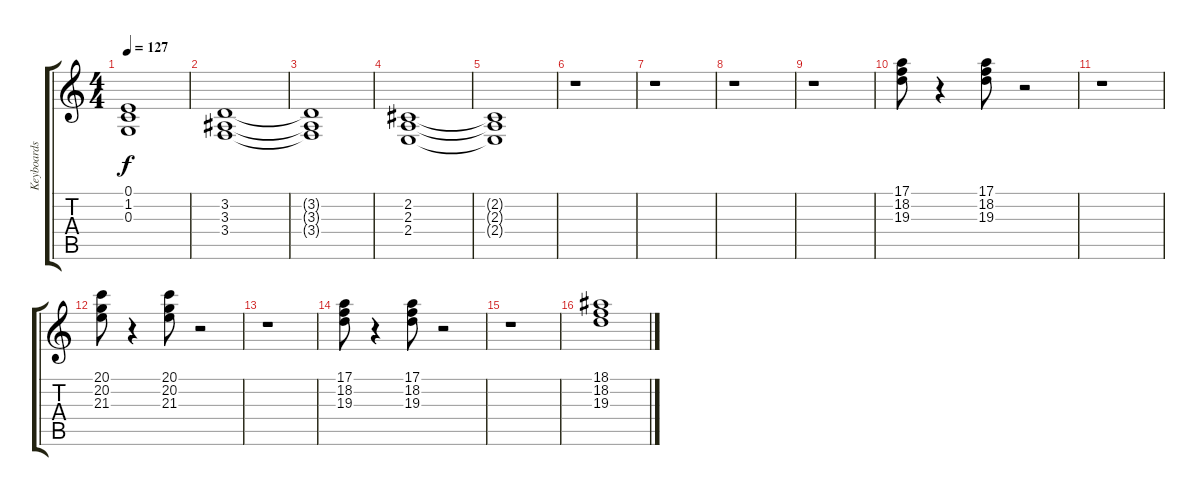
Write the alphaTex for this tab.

\track ("Keyboards" "Keyboards") {instrument synthstrings1}
\staff {score tabs}
\tuning (E4 B3 G3 D3 A2 E2) {hide}
\ts (4 4)
\tempo 127
\clef g2
\ks c
(0.1{t} 1.2{t} 0.3{t}).1{dy f} |
(3.2 3.3 3.4).1 |
(3.2{t} 3.3{t} 3.4{t}).1 |
(2.2 2.3 2.4).1 |
(2.2{t} 2.3{t} 2.4{t}).1 |
r.1 |
r.1 |
r.1 |
r.1 |
(17.1 18.2 19.3).8 r.4 (17.1 18.2 19.3).8 r.2 |
r.1 |
(20.1 20.2 21.3).8 r.4 (20.1 20.2 21.3).8 r.2 |
r.1 |
(17.1 18.2 19.3).8 r.4 (17.1 18.2 19.3).8 r.2 |
r.1 |
(18.1 18.2 19.3).1
